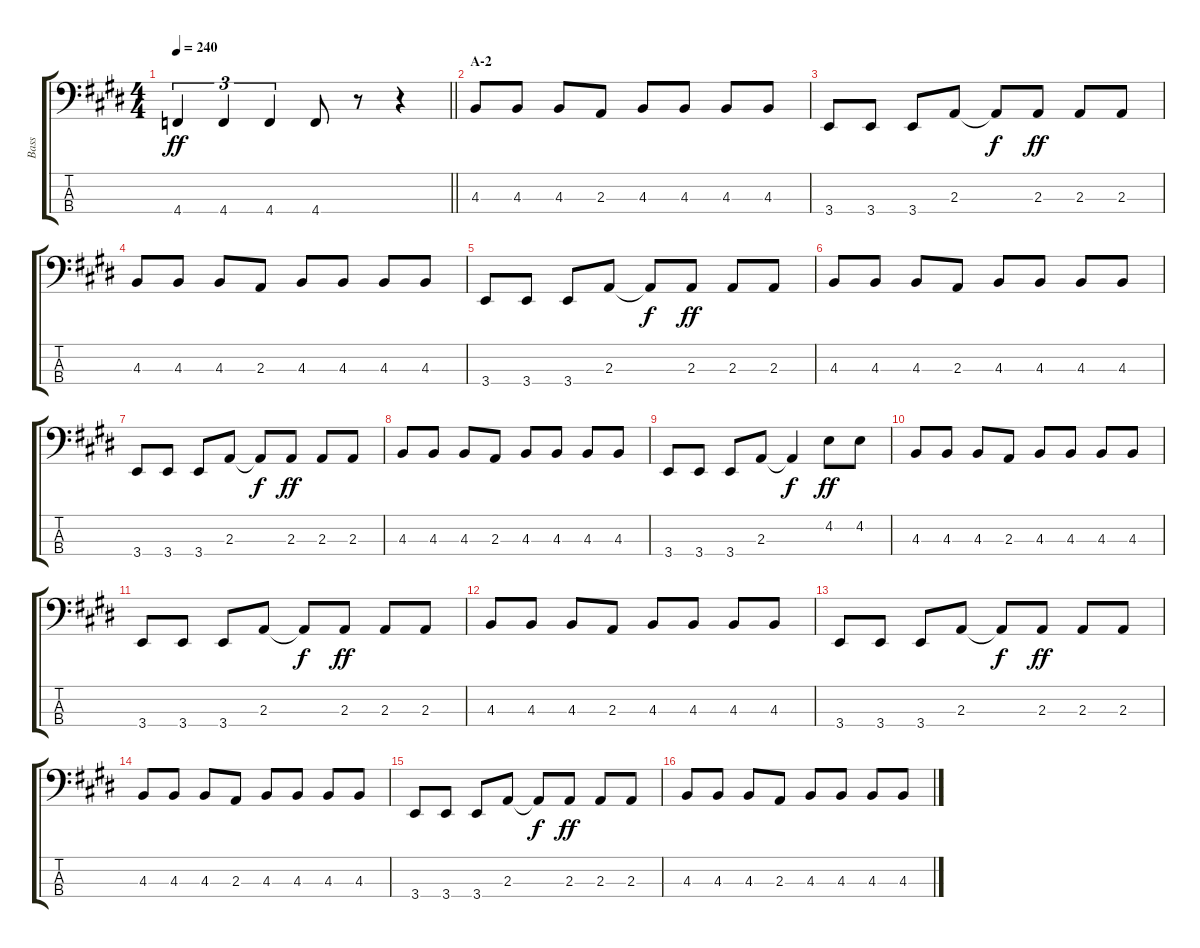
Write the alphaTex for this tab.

\track ("Bass" "Bass") {instrument electricbasspick}
\staff {score tabs}
\tuning (F2 C2 G1 Db1) {hide}
\ts (4 4)
\tempo 240
\clef f4
\barLineRight lightlight
\ks e
4.4.4{tu (3 2) dy ff} 4.4.4{tu (3 2)} 4.4.4{tu (3 2)} 4.4.8 r.8 r.4 |
\section ("" "A-2")
4.3.8 4.3.8 4.3.8 2.3.8 4.3.8 4.3.8 4.3.8 4.3.8 |
3.4.8 3.4.8 3.4.8 2.3.8 2.3{t}.8{dy f} 2.3.8{dy ff} 2.3.8 2.3.8 |
4.3.8 4.3.8 4.3.8 2.3.8 4.3.8 4.3.8 4.3.8 4.3.8 |
3.4.8 3.4.8 3.4.8 2.3.8 2.3{t}.8{dy f} 2.3.8{dy ff} 2.3.8 2.3.8 |
4.3.8 4.3.8 4.3.8 2.3.8 4.3.8 4.3.8 4.3.8 4.3.8 |
3.4.8 3.4.8 3.4.8 2.3.8 2.3{t}.8{dy f} 2.3.8{dy ff} 2.3.8 2.3.8 |
4.3.8 4.3.8 4.3.8 2.3.8 4.3.8 4.3.8 4.3.8 4.3.8 |
3.4.8 3.4.8 3.4.8 2.3.8 2.3{t}.4{dy f} 4.2.8{dy ff} 4.2.8 |
4.3.8 4.3.8 4.3.8 2.3.8 4.3.8 4.3.8 4.3.8 4.3.8 |
3.4.8 3.4.8 3.4.8 2.3.8 2.3{t}.8{dy f} 2.3.8{dy ff} 2.3.8 2.3.8 |
4.3.8 4.3.8 4.3.8 2.3.8 4.3.8 4.3.8 4.3.8 4.3.8 |
3.4.8 3.4.8 3.4.8 2.3.8 2.3{t}.8{dy f} 2.3.8{dy ff} 2.3.8 2.3.8 |
4.3.8 4.3.8 4.3.8 2.3.8 4.3.8 4.3.8 4.3.8 4.3.8 |
3.4.8 3.4.8 3.4.8 2.3.8 2.3{t}.8{dy f} 2.3.8{dy ff} 2.3.8 2.3.8 |
4.3.8 4.3.8 4.3.8 2.3.8 4.3.8 4.3.8 4.3.8 4.3.8
